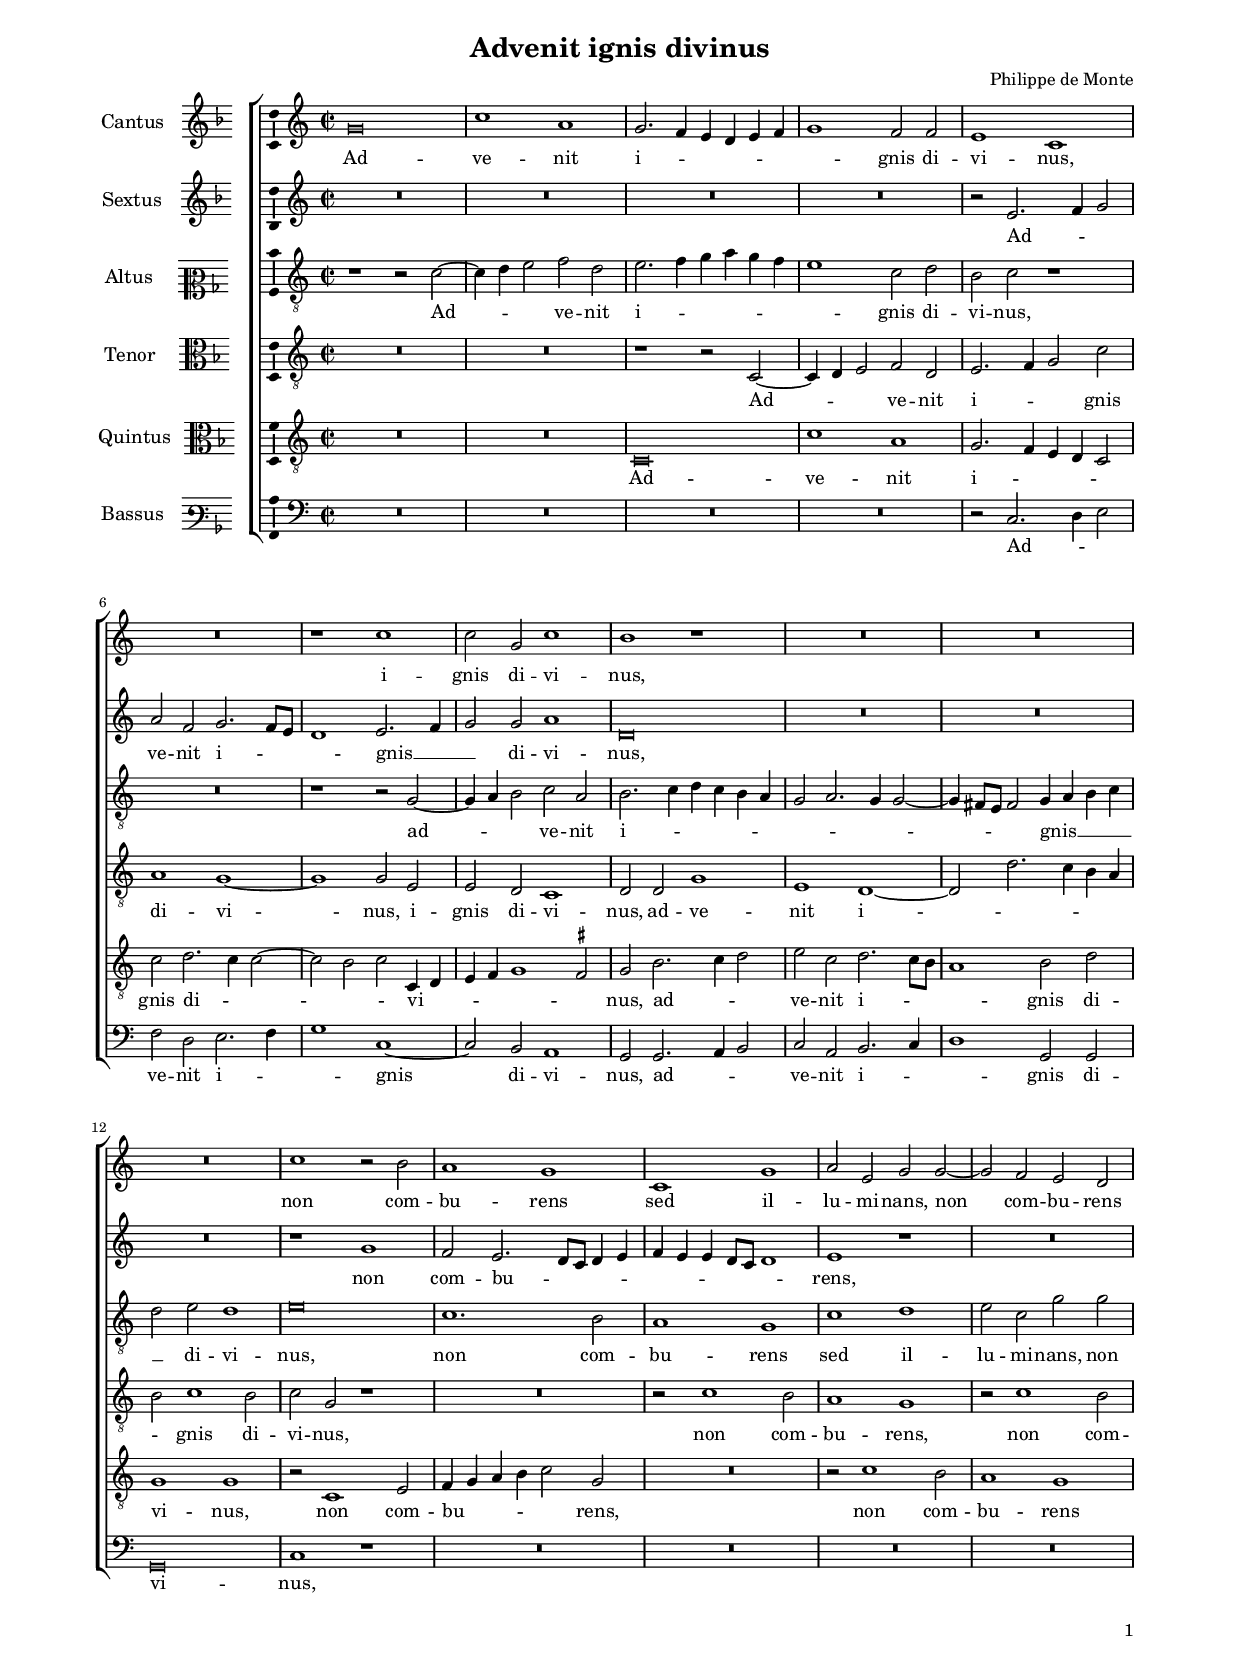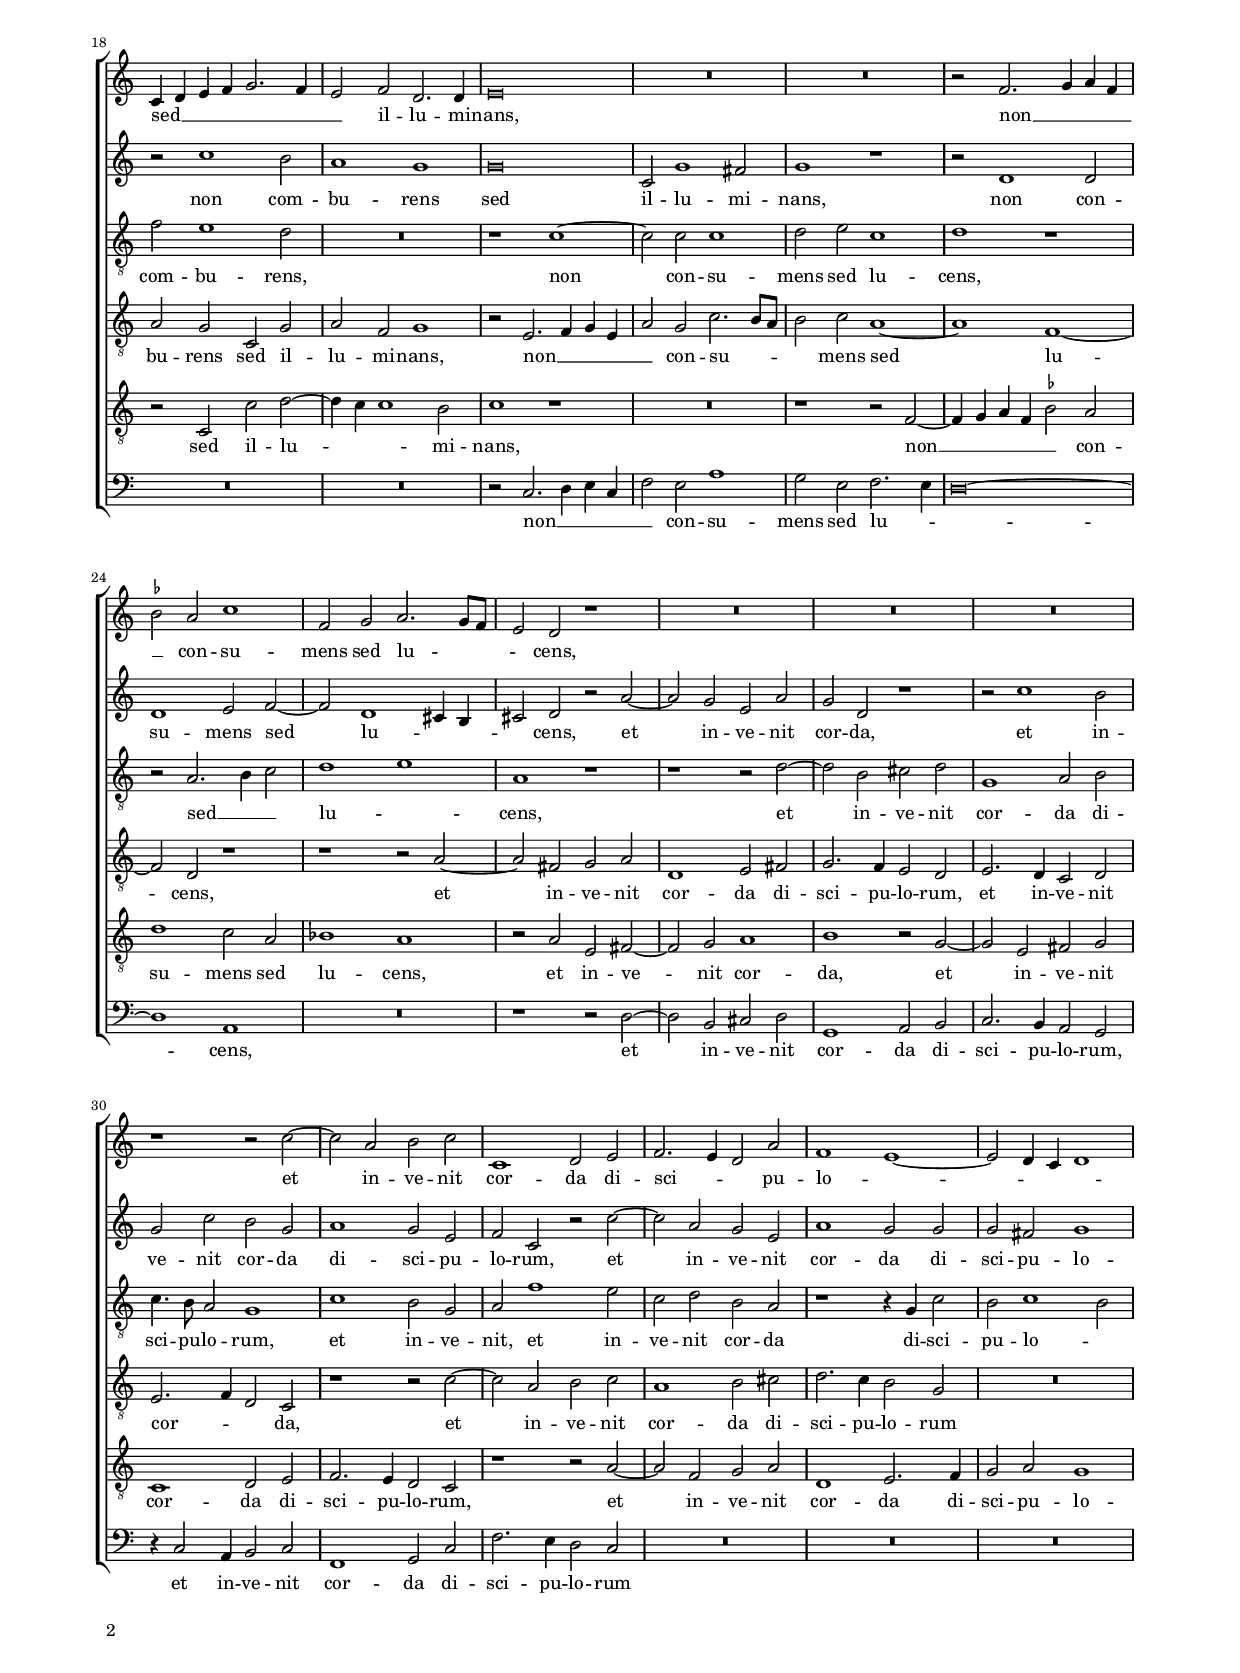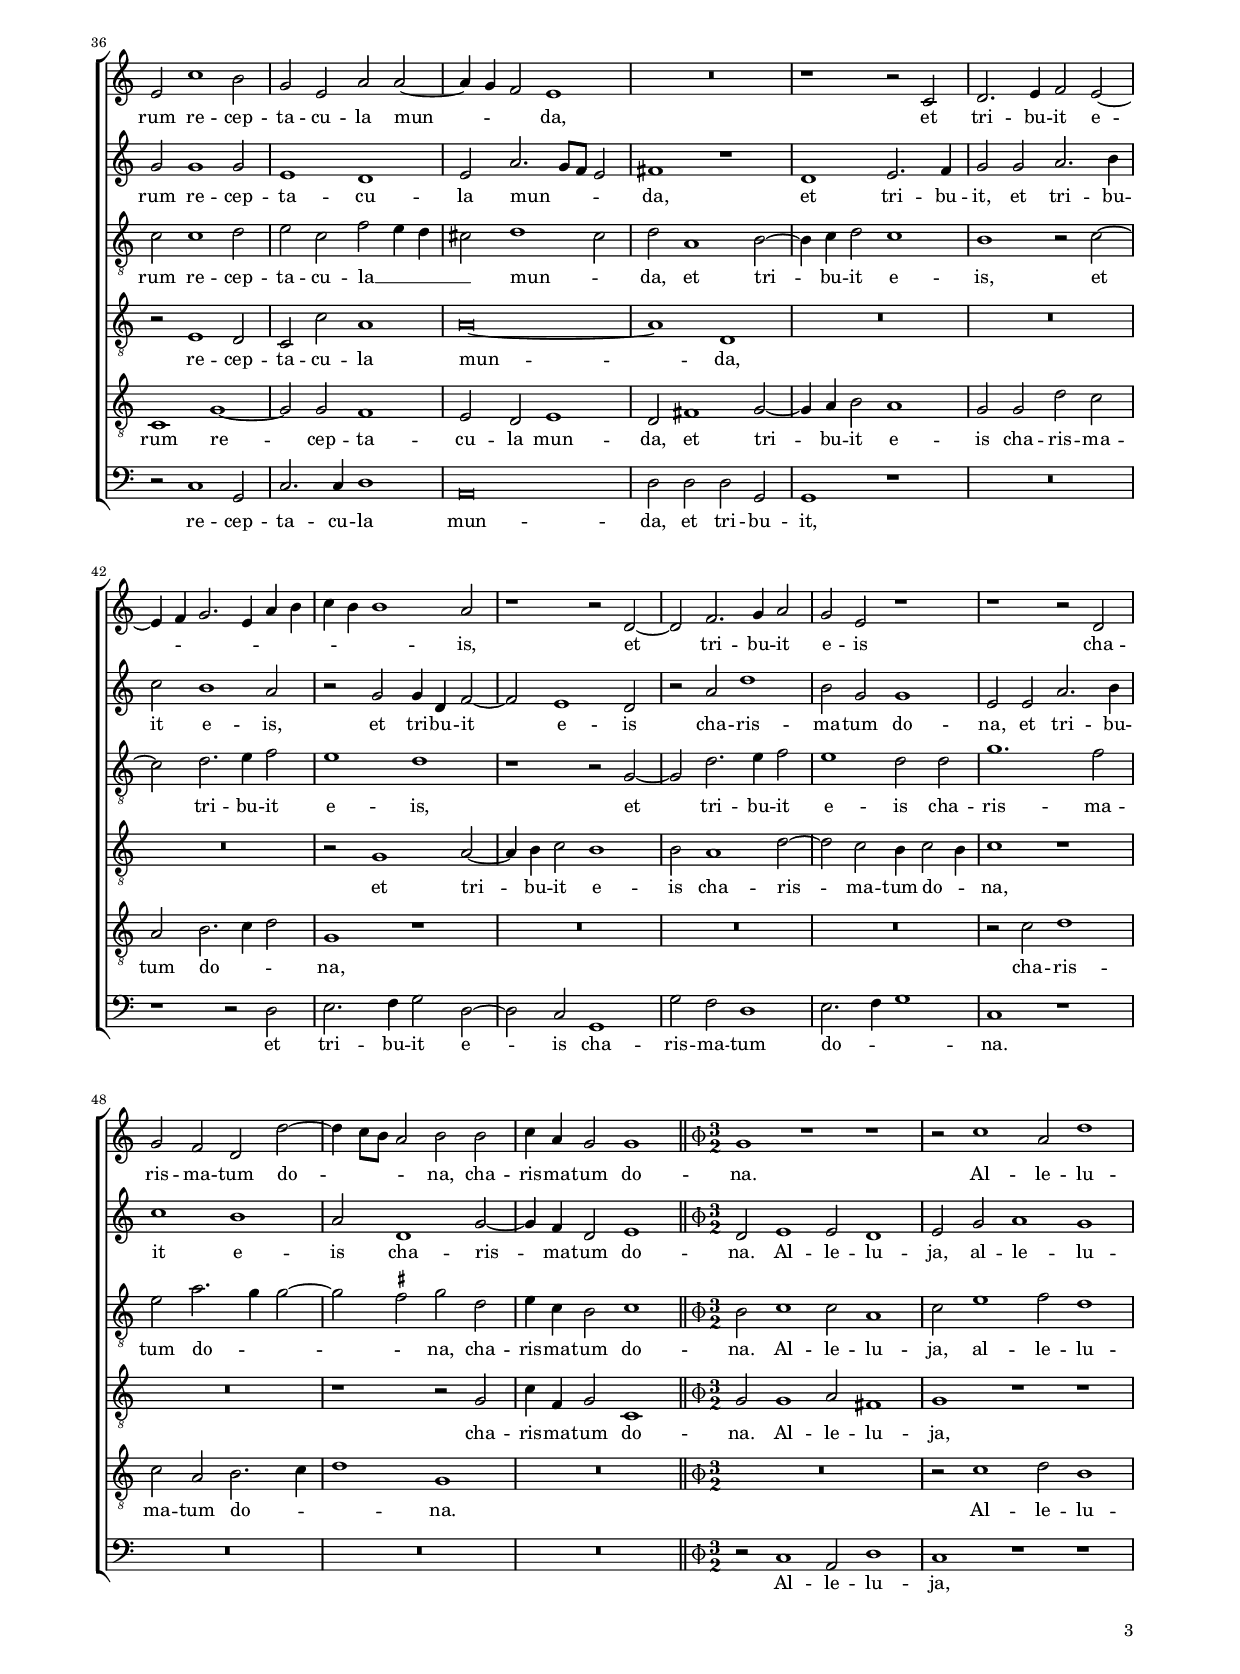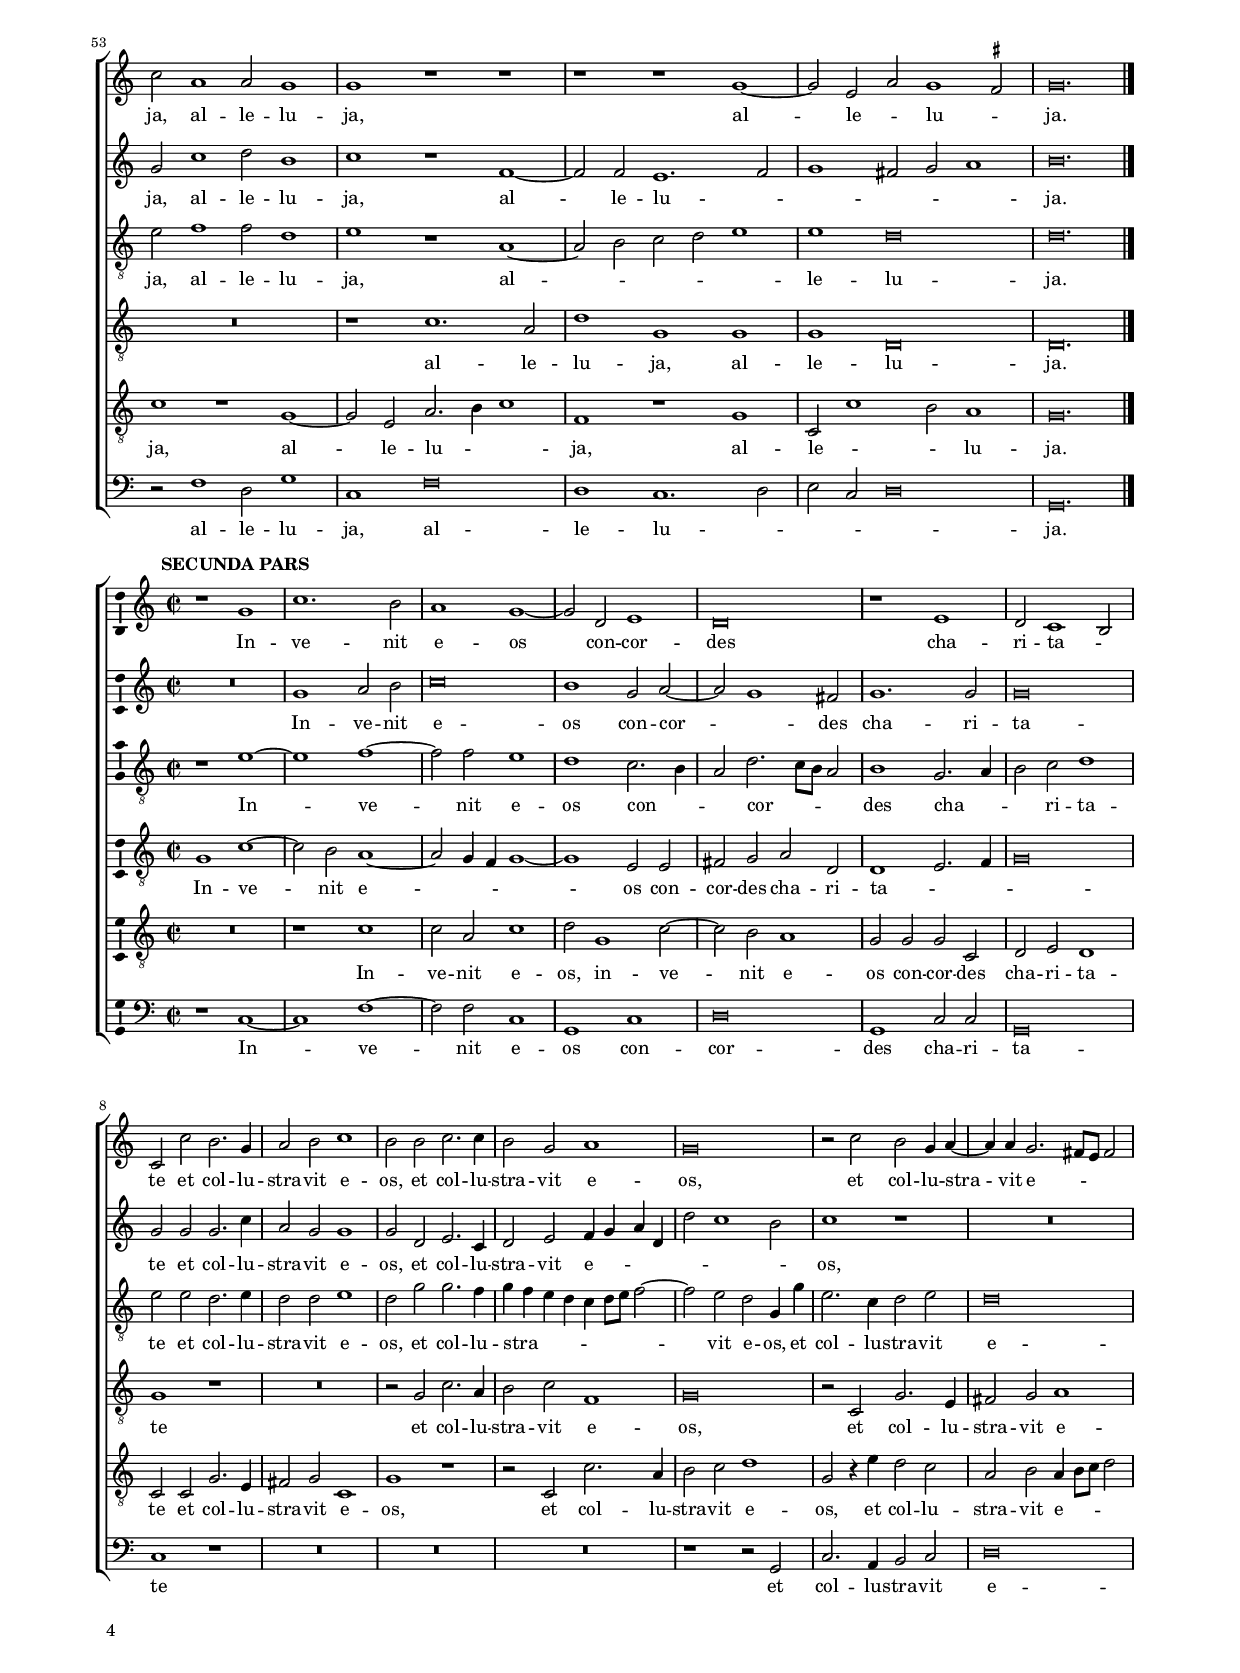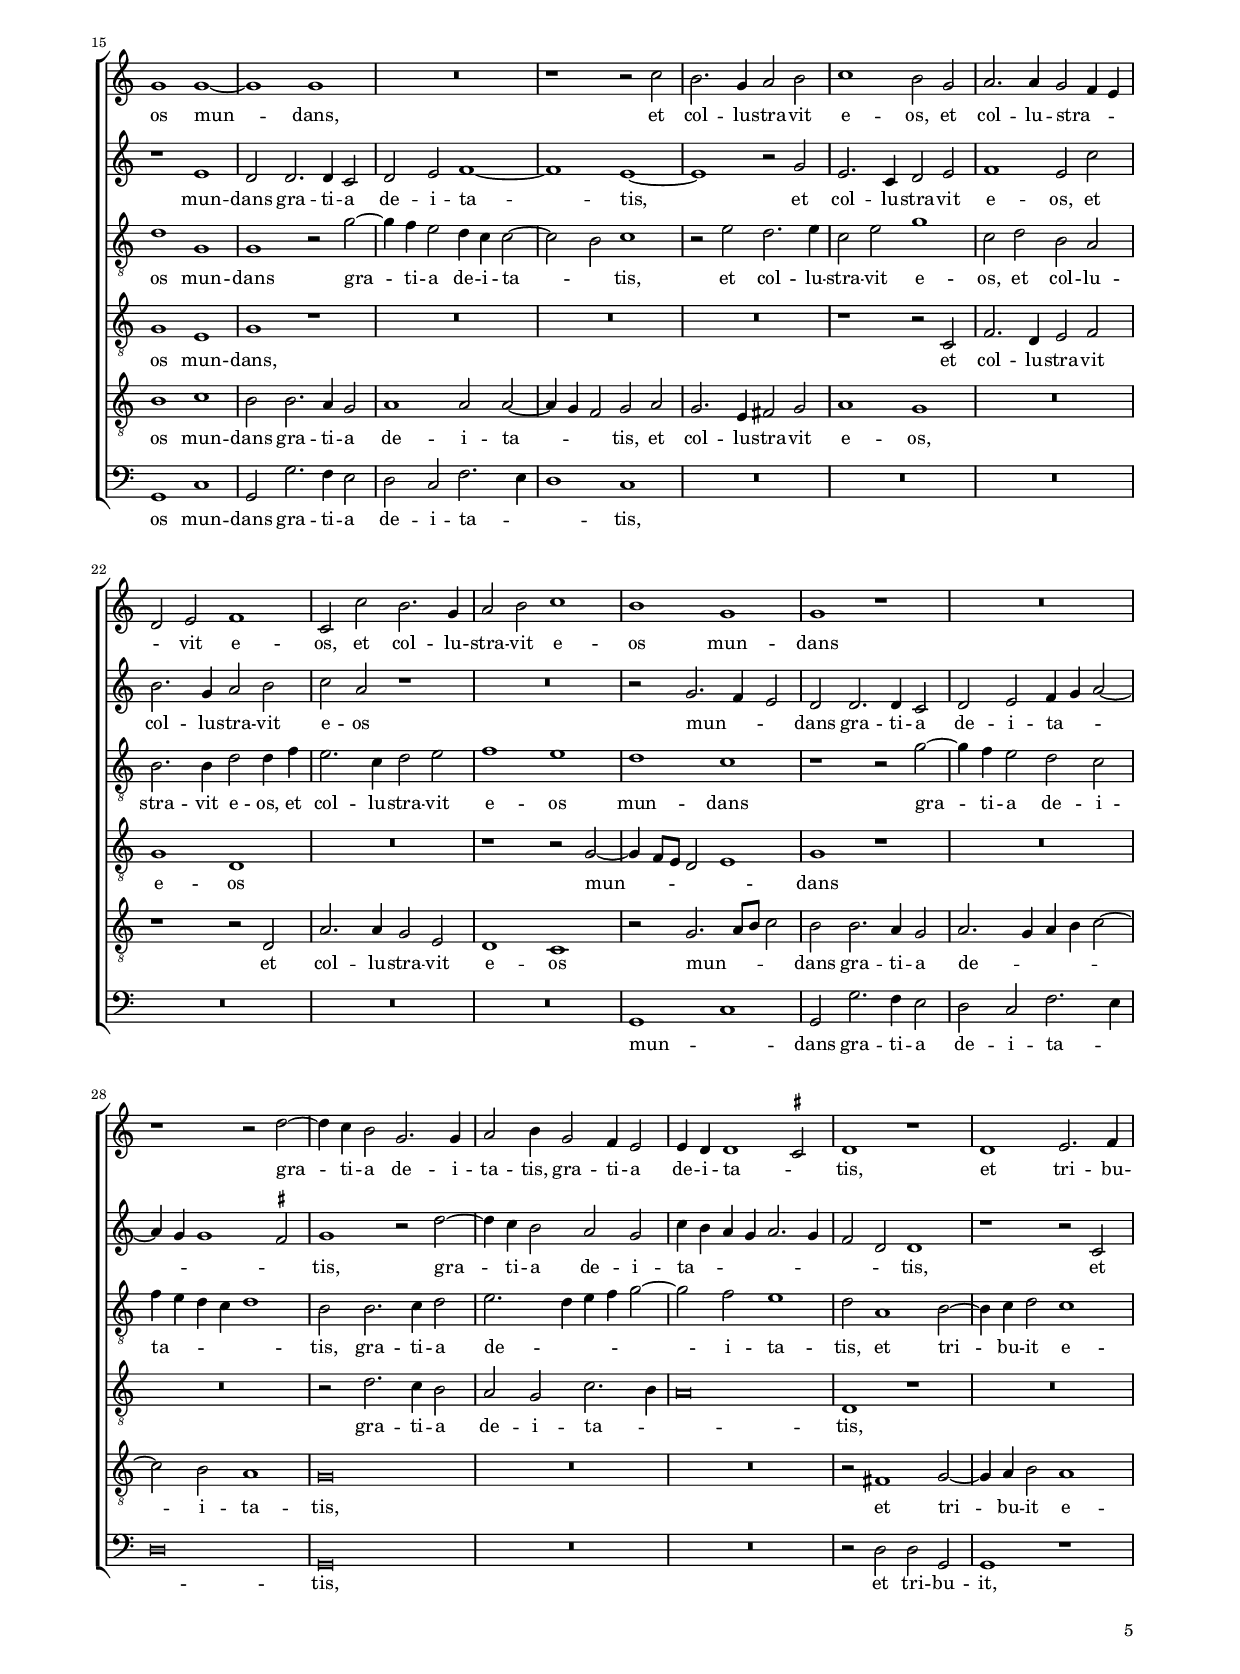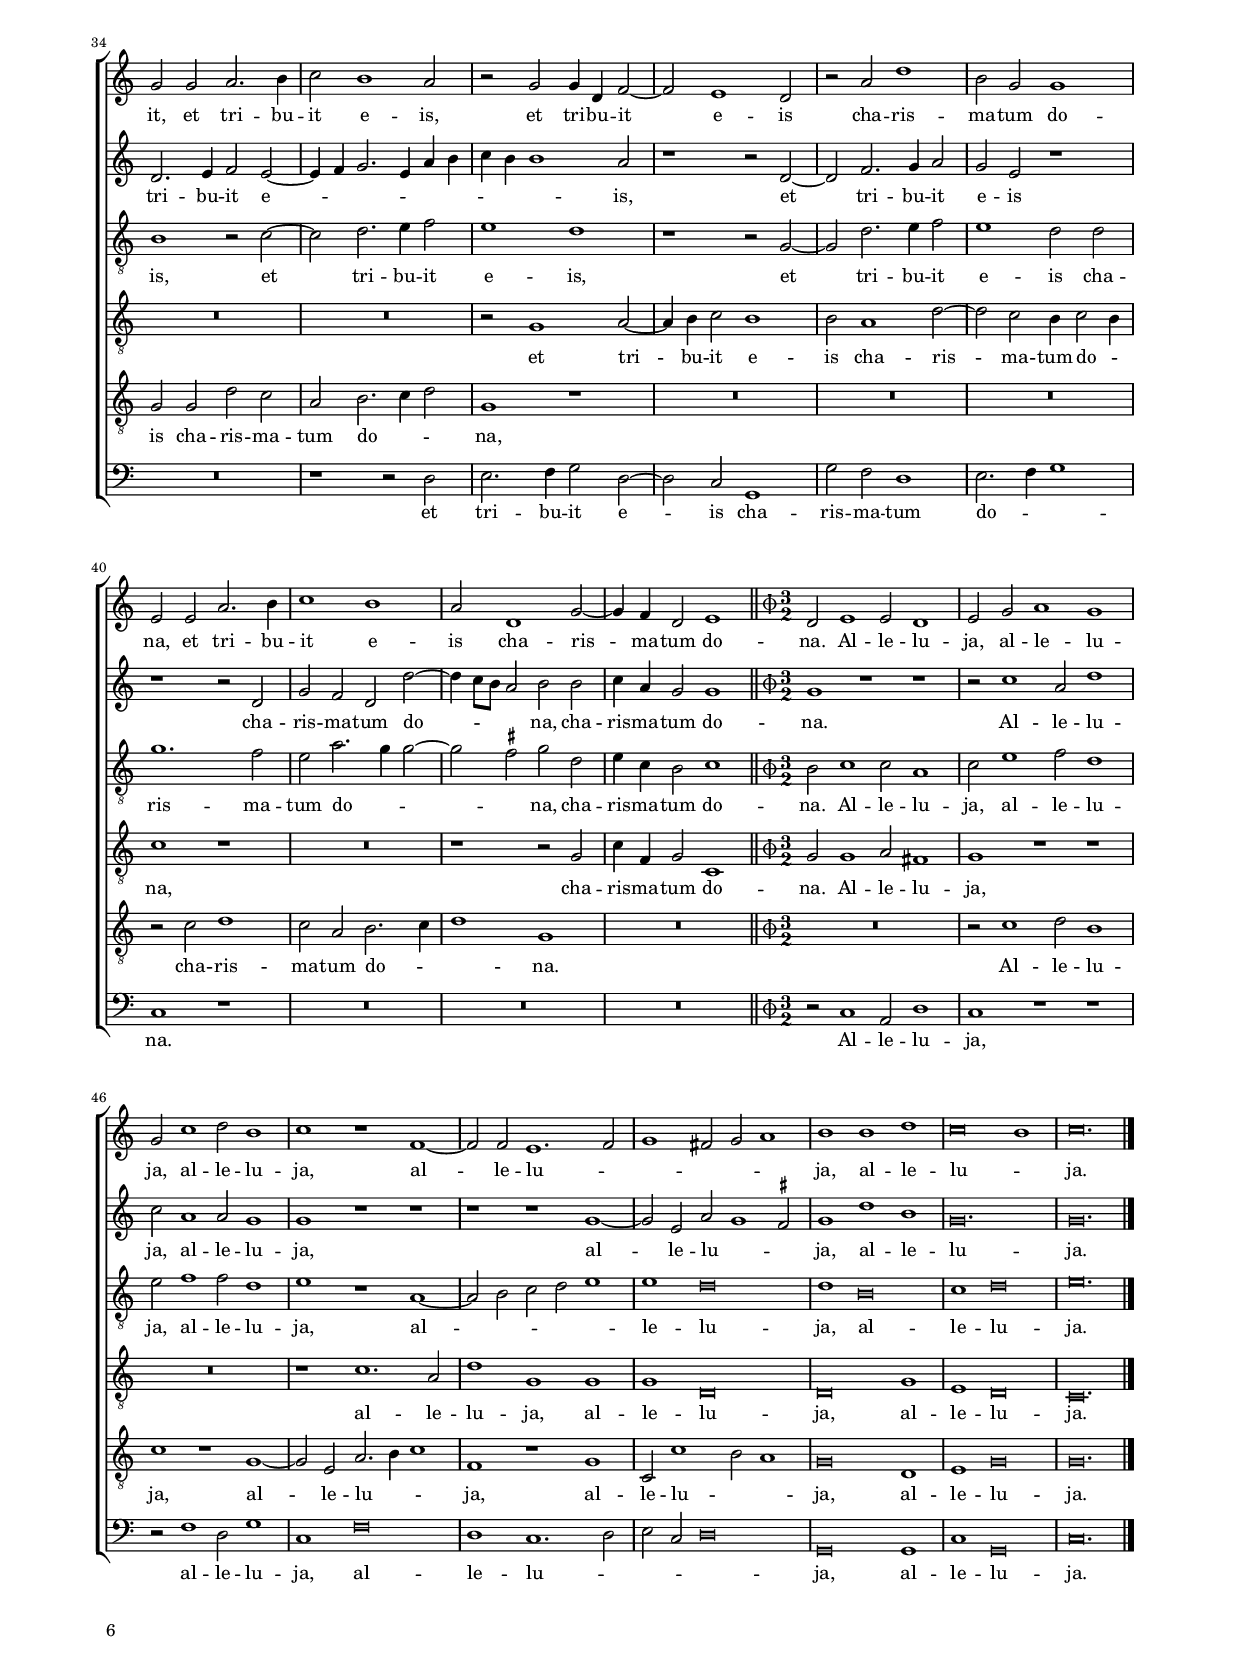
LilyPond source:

\header
{
  title="Advenit ignis divinus"
  composer="Philippe de Monte"
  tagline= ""
}

\version "2.22.0"
\language deutsch
#(set-global-staff-size 15)
% #(set-default-paper-size "letter")
#(ly:set-option 'point-and-click #f)


	ficta = { \once \set suggestAccidentals = ##t }
	
	forget = #(define-music-function (music) (ly:music?) #{
		\accidentalStyle forget
		$music
		\accidentalStyle default
		#})

 
    #(define ((double-time-signature glyph a b) grob)
    (grob-interpret-markup grob
          (markup #:override '(baseline-skip . 2.5) #:number
                  (#:line ((markup (#:musicglyph glyph))
                           (#:fontsize -1 #:column (a b)))))))


\paper
	{
	top-margin = 1.5 \cm
	bottom-margin = 1 \cm
	left-margin = 1.8 \cm
	right-margin = 1.8 \cm
	ragged-bottom = ##f
	ragged-last-bottom = ##t
	print-page-number = ##f
	score-system-spacing = #'((basic-distance . 17) (minimum-distance . 14) (padding . 5) (strechability . 250))
	system-system-spacing = #'((basic-distance . 17) (minimum-distance . 14) (padding . 5) (strechability . 250))
    oddFooterMarkup=\markup   \fill-line { "" \fromproperty #'page:page-number-string }
    evenFooterMarkup=\markup  \fill-line { \fromproperty #'page:page-number-string "" }
    last-bottom-spacing = #'((basic-distance . 12) (minimum-distance . 7) (padding . 4))
    systems-per-page = 3
    %page-count = 3
%	min-systems-per-page = 3
	}

global = {
    % \set Staff.autoBeaming = ##f
	\key f \major
	\time 2/2 \set Score.measureLength = #(ly:make-moment 2/1)
    \set Score.tempoHideNote = ##t
    \tempo 2 = 90
    \skip 1*2*50 \bar "||"
    \once \override Score.TimeSignature.stencil = #(double-time-signature "timesig.mensural34" "3" "2") \time 6/2
    \tempo 2 = 135
    \skip 1*3*7 \bar "|."
	}


incipitcantus = \markup { \score {
	{
	\set Staff.instrumentName = \markup { \fontsize #1 "Cantus" }
	\key f \major
	\clef violin
	s4 \bar ""
	}
	\layout  {
	raggedright = ##t
	indent = 1.6 \cm
	line-width = 2.2 \cm
	\context { \Staff \remove Time_signature_engraver }
	\override Staff.Clef.Y-extent = #'(0 . 0)
	}} \hspace #1 }


incipitsextus = \markup { \score {
	{
	\set Staff.instrumentName = \markup { \fontsize #1 "Sextus" }
	\key f \major
	\clef violin
	s4 \bar ""
	}
	\layout  {
	raggedright = ##t
	indent = 1.6 \cm
	line-width = 2.2 \cm
	\context { \Staff \remove Time_signature_engraver }
	\override Staff.Clef.Y-extent = #'(0 . 0)
	}} \hspace #1 }
      
      
incipitaltus = \markup { \score {
	{
	\set Staff.instrumentName = \markup { \fontsize #1 "Altus" }
	\key f \major
	\clef mezzosoprano
	s4 \bar ""
	}
	\layout  {
	raggedright = ##t
	indent = 1.6 \cm
	line-width = 2.2 \cm
	\context { \Staff \remove Time_signature_engraver }
	\override Staff.Clef.Y-extent = #'(0 . 0)
	}} \hspace #1 }


incipittenor = \markup { \score {
	{
	\set Staff.instrumentName = \markup { \fontsize #1 "Tenor" }
	\key f \major
	\clef alto
	s4 \bar ""
	}
	\layout  {
	raggedright = ##t
	indent = 1.6 \cm
	line-width = 2.2 \cm
	\context { \Staff \remove Time_signature_engraver }
	\override Staff.Clef.Y-extent = #'(0 . 0)
	}} \hspace #1 }
      
      
incipitquintus = \markup { \score {
	{
	\set Staff.instrumentName = \markup { \fontsize #1 "Quintus" }
	\key f \major
	\clef alto
	s4 \bar ""
	}
	\layout  {
	raggedright = ##t
	indent = 1.6 \cm
	line-width = 2.2 \cm
	\context { \Staff \remove Time_signature_engraver }
	\override Staff.Clef.Y-extent = #'(0 . 0)
	}} \hspace #1 }
      
      
incipitbassus = \markup { \score {
	{
	\set Staff.instrumentName = \markup { \fontsize #1 "Bassus" }
	\key f \major
	\clef varbaritone
	s4 \bar ""
	}
	\layout  {
	raggedright = ##t
	indent = 1.6 \cm
	line-width = 2.2 \cm
	\context { \Staff \remove Time_signature_engraver }
	\override Staff.Clef.Y-extent = #'(0 . 0)
	}} \hspace #1 }


cantus =  \relative c''
	{
	c\breve
	f1 d
	c2. b4 a4 g a b
	c1 b2 b
%5
	a1 f |
	R\breve
	r1 f'
	f2 c f1
	e1 r
%10
	R\breve |
	R\breve
	R\breve
	f1 r2 e
	d1 c
%15
	f,1 c' |
	d2 a c c~
	c2 b a g
	f4 g a b c2. b4
	a2 b g2. g4
%20
	a\breve |
	R\breve
	R\breve
	r2 b2. c4 d b
	\ficta es2 d f1
%25
	b,2 c d2. c8 b |
	a2 g r1
	R\breve
	R\breve
	R\breve
%30
	r1 r2 f'~ |
	f2 d e f
	f,1 g2 a
	b2. a4 g2 d'
	b1 a~
%35
	a2 g4 f g1 |
	a2 f'1 e2
	c2 a d d~
	d4 c b2 a1
	R\breve
%40
	r1 r2 f |
	g2. a4 b2 a~
	a4 b c2. a4 d e
	f4 e e1 d2
	r1 r2 g,~
%45
	g2 b2. c4 d2 |
	c2 a r1
	r1 r2 g
	c2 b g g'2~
	g4 f8 e d2 e e
%50
	f4 d c2 c1 |
% Triple time
	c1 r r
	r2 f1 d2 g1
	f2 d1 d2 c1
	c1 r r
%55
	r1 r c~ |
	c2 a d c1 \ficta h2
	c\breve. |
	}


sextus = \relative c''
	{
	R\breve
	R\breve
	R\breve
	R\breve
%5
	r2 a2. b4 c2 |
	d2 b c2. b8 a
	g1 a2. b4
	c2 c d1
	g,\breve
%10
	R\breve |
	R\breve
	R\breve
	r1 c
	b2 a2. g8 f g4 a
%15
	b4 a a g8 f g1 |
	a1 r
	R\breve
	r2 f'1 e2
	d1 c
%20
	c\breve |
	f,2 c'1 h2
	c1 r
	r2 g1 g2
	g1 a2 b~
%25
	b2 g1 fis4 e |
	fis2 g r d'~
	d2 c a d
	c2 g r1
	r2 f'1 e2
%30
	c2 f e c |
	d1 c2 a
	b2 f r f'~
	f2 d c a
	d1 c2 c
%35
	c2 h c1 |
	c2 c1 c2
	a1 g
	a2 d2. c8 b a2
	h1 r
%40
	g1 a2. b4 |
	c2 c d2. e4
	f2 e1 d2
	r2 c c4 g b2~
	b2 a1 g2
%45
	r2 d' g1 |
	e2 c c1
	a2 a d2. e4
	f1 e
	d2 g,1 c2~
%50
	c4 b g2 a1 |
% Triple time
	g2 a1 a2 g1
	a2 c d1 c
	c2 f1 g2 e1
	f1 r b,~
%55
	b2 b a1. b2 |
	c1 h2 c d1
	e\breve. |
	}


altus =  \relative c'
	{
	r1 r2 f~
	f4 g a2 b g
	a2. b4 c d c b
	a1 f2 g
%5
	e2 f r1 |
	R\breve
	r1 r2 c~
	c4 d e2 f d
	e2. f4 g f e d
%10
	c2 d2. c4 c2~ |
	c4 h8 a h2 c4 d e f
	g2 a g1
	a\breve
	f1. e2
%15
	d1 c |
	f1 g
	a2 f c' c
	b2 a1 g2
	R\breve
%20
	r1 f~ |
	f2 f f1
	g2 a f1
	g1 r
	r2 d2. e4 f2
%25
	g1 a |
	d,1 r
	r1 r2 g~
	g2 e fis g
	c,1 d2 e
%30
	f4. e8 d2 c1 |
	f1 e2 c
	d2 b'1 a2
	f2 g e d
	r1 r4 c f2
%35
	e2 f1 e2 |
	f2 f1 g2
	a2 f b a4 g
	fis2 g1 fis2
	g2 d1 e2~
%40
	e4 f g2 f1 |
	e1 r2 f~
	f2 g2. a4 b2
	a1 g
	r1 r2 c,~
%45
	c2 g'2. a4 b2 |
	a1 g2 g
	c1. b2
	a2 d2. c4 c2~
	c2 \ficta h c g
%50
	a4 f e2 f1 |
% Triple time
	e2 f1 f2 d1
	f2 a1 b2 g1
	a2 b1 b2 g1
	a1 r d,~
%55
	d2 e f g a1 |
	a1 g\breve
	g\breve. |
	}


tenor =  \relative c'
	{
	R\breve
	R\breve
	r1 r2 f,~
	f4 g a2 b g
%5
	a2. b4 c2 f |
	d1 c~
	c1 c2 a
	a2 g f1
	g2 g c1
%10
	a1 g~ |
	g2 g'2. f4 e d
	e2 f1 e2
	f2 c r1
	R\breve
%15
	r2 f1 e2 |
	d1 c
	r2 f1 e2
	d2 c f, c'
	d2 b c1
%20
	r2 a2. b4 c a |
	d2 c f2. e8 d
	e2 f d1~
	d1 b~
	b2 g r1
%25
	r1 r2 d'~ |
	d2 h c d
	g,1 a2 h
	c2. b4 a2 g
	a2. g4 f2 g
%30
	a2. b4 g2 f |
	r1 r2 f'~
	f2 d e f
	d1 e2 fis
	g2. f4 e2 c
%35
	R\breve |
	r2 a1 g2
	f2 f' d1
	d\breve~
	d1 g,
%40
	R\breve |
	R\breve
	R\breve
	r2 c1 d2~
	d4 e f2 e1
%45
	e2 d1 g2~ |
	g2 f e4 f2 e4
	f1 r
	R\breve
	r1 r2 c
%50
	f4 b, c2 f,1 |
% Triple time
	c'2 c1 d2 h1
	c1 r r
	R\breve.
	r1 f1. d2
%55
	g1 c, c |
	c1 g\breve
	g\breve. |
	}


quintus  =  \relative c'
	{
	R\breve
	R\breve
	f,\breve
	f'1 d
%5
	c2. b4 a g f2 |
	f'2 g2. f4 f2~
	f2 e f f,4 g
	a4 b c1 \ficta h2
	c2 e2. f4 g2
%10
	a2 f g2. f8 e | 
	d1 e2 g
	c,1 c
	r2 f,1 a2
	b4 c d e f2 c
%15
	R\breve |
	r2 f1 e2
	d1 c
	r2 f, f' g~
	g4 f f1 e2
%20
	f1 r |
	R\breve
	r1 r2 b,~
	b4 c d b \ficta es2 d
	g1 f2 d
%25
	es1 d |
	r2 d a h~
	h2 c d1
	e1 r2 c~
	c2 a h c
%30
	f,1 g2 a |
	b2. a4 g2 f
	r1 r2 d'~
	d2 b c d
	g,1 a2. b4
%35
	c2 d c1 |
	f,1 c'~
	c2 c b1
	a2 g a1
	g2 h1 c2~
%40
	c4 d e2 d1 |
	c2 c g' f
	d2 e2. f4 g2
	c,1 r
	R\breve
%45
	R\breve |
	R\breve
	r2 f g1
	f2 d e2. f4
	g1 c,
%50
	R\breve |
% Triple time
	R\breve.
	r2 f1 g2 e1
	f1 r c~
	c2 a d2. e4 f1
%55
	b,1 r c |
	f,2 f'1 e2 d1
	c\breve. |
	}


bassus  =  \relative c
	{
	R\breve
	R\breve
	R\breve
	R\breve
%5
	r2 f2. g4 a2 |
	b2 g a2. b4
	c1 f,~
	f2 e d1
	c2 c2. d4 e2
%10
	f2 d e2. f4 |
	g1 c,2 c
	c\breve
	f1 r
	R\breve
%15
	R\breve |
	R\breve
	R\breve
	R\breve
	R\breve
%20
	r2 f2. g4 a f |
	b2 a d1
	c2 a b2. a4
	g\breve~
	g1 d
%25
	R\breve |
	r1 r2 g~
	g2 e fis g
	c,1 d2 e
	f2. e4 d2 c
%30
	r4 f2 d4 e2 f |
	b,1 c2 f
	b2. a4 g2 f
	R\breve
	R\breve
%35
	R\breve |
	r2 f1 c2
	f2. f4 g1
	d\breve
	g2 g g c,
%40
	c1 r |
	R\breve
	r1 r2 g'
	a2. b4 c2 g~
	g2 f c1
%45
	c'2 b g1 |
	a2. b4 c1
	f,1 r
	R\breve
	R\breve
%50
	R\breve |
% Triple time
	r2 f1 d2 g1
	f1 r r
	r2 b1 g2 c1
	f,1 b\breve
%55
	g1 f1. g2 |
	a2 f g\breve
	c,\breve. |
	}


lyricscantus = \lyricmode {
	Ad -- ve -- nit i -- _ _ _ _ _ _ gnis di -- vi -- nus,
    i -- gnis di -- vi -- nus,
    non com -- bu -- rens sed il -- lu -- mi -- nans,
    non com -- bu -- rens sed __ _ _ _ _ _ _ il -- lu -- mi -- nans,
    non __ _ _ _ _ con -- su -- mens sed lu -- _ _ _ cens,
    et in -- ve -- nit cor -- da di -- sci -- _ _ pu -- lo -- _ _ _ _ rum
    re -- cep -- ta -- cu -- la mun -- _ _ da,
    et tri -- bu -- it e -- _ _ _ _ _ _ _ _ is,
    et tri -- bu -- it e -- is
    cha -- ris -- ma -- tum do -- _ _ _ na,
    cha -- ris -- ma -- tum do -- na.
    Al -- le -- lu -- ja,
    al -- le -- lu -- ja,
    al -- le -- _ lu -- _ ja.
	}


lyricssextus = \lyricmode {
	Ad -- _ _ ve -- nit i -- _ _ _ gnis __ _ _ di -- vi -- nus,
    non com -- bu -- _ _ _ _ _ _ _ _ _ _ rens,
    non com -- bu -- rens sed il -- lu -- mi -- nans,
    non con -- su -- mens sed lu -- _ _ _ cens,
    et in -- ve -- nit cor -- da,
    et in -- ve -- nit cor -- da di -- sci -- pu -- lo -- rum,
    et in -- ve -- nit cor -- da di -- sci -- pu -- lo -- rum
    re -- cep -- ta -- cu -- la mun -- _ _ _ da,
    et tri -- bu -- it,
    et tri -- bu -- it e -- is,
    et tri -- bu -- it e -- is
    cha -- ris -- ma -- tum do -- na,
    et tri -- bu -- it e -- is
    cha -- ris -- ma -- tum do -- na.
    Al -- le -- lu -- ja,
    al -- le -- lu -- ja,
    al -- le -- lu -- ja,
    al -- le -- lu -- _ _ _ _ _ ja.
	}
	
	
lyricsaltus = \lyricmode {
	Ad -- _ _ ve -- nit i -- _ _ _ _ _ _ gnis di -- vi -- nus,
    ad -- _ _ ve -- nit i -- _ _ _ _ _ _ _ _ _ _ _ _ gnis __ _ _ _ _ di -- vi -- nus,
    non com -- bu -- rens sed il -- lu -- mi -- nans,
    non com -- bu -- rens,
    non con -- su -- mens sed lu -- cens,
    sed __ _ _ lu -- _ cens,
    et in -- ve -- nit cor -- da di -- sci -- pu -- lo -- rum,
    et in -- ve -- nit,
    et in -- ve -- nit cor -- da di -- sci -- pu -- lo -- _ rum
    re -- cep -- ta -- cu -- la __ _ _ _ mun -- _ da,
    et tri -- bu -- it e -- is,
    et tri -- bu -- it e -- is,
    et tri -- bu -- it e -- is
    cha -- ris -- ma -- tum do -- _ _ _ na,
    cha -- ris -- ma -- tum do -- na.
    Al -- le -- lu -- ja,
    al -- le -- lu -- ja,
    al -- le -- lu -- ja,
    al -- _ _ _ _ le -- lu -- ja.
	}


lyricstenor = \lyricmode {
	Ad -- _ _ ve -- nit i -- _ _ gnis di -- vi -- nus,
    i -- gnis di -- vi -- nus,
    ad -- ve -- nit i -- _ _ _ _ _ gnis di -- vi -- nus,
    non com -- bu -- rens,
    non com -- bu -- rens sed il -- lu -- mi -- nans,
    non __ _ _ _ _ con -- su -- _ _ _ mens sed lu -- cens,
    et in -- ve -- nit cor -- da di -- sci -- pu -- lo -- rum,
    et in -- ve -- nit cor -- _ _ da,
    et in -- ve -- nit cor -- da di -- sci -- pu -- lo -- rum
    re -- cep -- ta -- cu -- la mun -- da,
    et tri -- bu -- it e -- is
    cha -- ris -- ma -- tum do -- _ na,
    cha -- ris -- ma -- tum do -- na.
    Al -- le -- lu -- ja,
    al -- le -- lu -- ja,
    al -- le -- lu -- ja.
	}


lyricsquintus = \lyricmode {
	Ad -- ve -- nit i -- _ _ _ _ gnis di -- _ _ _ _ vi -- _ _ _ _ _ nus,
    ad -- _ _ ve -- nit i -- _ _ _ gnis di -- vi -- nus,
    non com -- bu -- _ _ _ _ rens,
    non com -- bu -- rens sed il -- lu -- _ _ mi -- nans,
    non __ _ _ _ _ con -- su -- mens sed lu -- cens,
    et in -- ve -- nit cor -- da,
    et in -- ve -- nit cor -- da di -- sci -- pu -- lo -- rum,
    et in -- ve -- nit cor -- da di -- sci -- pu -- lo -- rum
    re -- cep -- ta -- cu -- la mun -- da,
    et tri -- bu -- it e -- is
    cha -- ris -- ma -- tum do -- _ _ na,
    cha -- ris -- ma -- tum do -- _ _ na.
    Al -- le -- lu -- ja,
    al -- le -- lu -- _ _ ja,
    al -- le -- _ _ lu -- ja.
	}


lyricsbassus = \lyricmode {
	Ad -- _ _ ve -- nit i -- _ _ gnis di -- vi -- nus,
    ad -- _ _ ve -- nit i -- _ _ gnis di -- vi -- nus,
    non __ _ _ _ _ con -- su -- mens sed lu -- _ _ cens,
    et in -- ve -- nit cor -- da di -- sci -- pu -- lo -- rum,
    et in -- ve -- nit cor -- da di -- sci -- pu -- lo -- rum
    re -- cep -- ta -- cu -- la mun -- da,
    et tri -- bu -- it,
    et tri -- bu -- it e -- is
    cha -- ris -- ma -- tum do -- _ _ na.
    Al -- le -- lu -- ja,
    al -- le -- lu -- ja,
    al -- le -- lu -- _ _ _ _ ja.
	}


\score
{  
    \transpose f c {
	\new ChoirStaff \with { \override StaffGrouper.staff-staff-spacing.basic-distance = #12 }
	<<

	\new Staff << \global
	\new Voice="v1" {
		\set Staff.instrumentName=\incipitcantus
		\set Staff.midiInstrument = "reed organ"
		\clef "treble"
		\cantus }
	\new Lyrics \lyricsto "v1" {\lyricscantus }
	>>


	\new Staff << \global
	\new Voice="v6" {
		\set Staff.instrumentName=\incipitsextus
		\set Staff.midiInstrument = "reed organ"
		\clef "treble" 
		\sextus}
	\new Lyrics \lyricsto "v6" {\lyricssextus }
	>>


	\new Staff << \global
	\new Voice="v2" {
		\set Staff.instrumentName=\incipitaltus
		\set Staff.midiInstrument = "reed organ"
		\clef "G_8" 
		\altus}
	\new Lyrics \lyricsto "v2" {\lyricsaltus }
	>>


	\new Staff << \global
	\new Voice="v3" {
		\set Staff.instrumentName=\incipittenor
		\set Staff.midiInstrument = "reed organ"
		\clef "G_8"
		\tenor }
	\new Lyrics \lyricsto "v3" {\lyricstenor }
	>>


	\new Staff << \global
	\new Voice="v5" {
		\set Staff.instrumentName=\incipitquintus
		\set Staff.midiInstrument = "reed organ"
		\clef "G_8"
		\quintus}
	\new Lyrics \lyricsto "v5" {\lyricsquintus }
	>>


	\new Staff << \global
	\new Voice="v4" {
		\set Staff.instrumentName=\incipitbassus
		\set Staff.midiInstrument = "reed organ"
		\clef "bass" 
		\bassus }
	\new Lyrics \lyricsto "v4" {\lyricsbassus}
	>>

	>>
	} % transpose

	\layout
	{
	indent = 2.6 \cm
%	\context { \Lyrics \override VerticalAxisGroup.nonstaff-relatedstaff-spacing.padding = #2 }
%	\context { \Lyrics \override LyricText.font-size = #1 }
  	\context { \Staff \consists "Ambitus_engraver" }
	\context { \Staff \override TimeSignature.break-visibility = #end-of-line-invisible }
%	\context { \Staff \override InstrumentName.X-offset = #'-25 }
%	\context { \Voice \override Slur.transparent = ##t }
	\context { \Score \override BarNumber.padding = #2 }
	\context { \Voice \override NoteHead.style = #'baroque }
	}

\midi
	{
	}

}

%%%%%%%%%%%%%%%%%%%%  SECUNDA PARS   %%%%%%%%%%%%%%%%%%%%

 %	\mark \markup { \fontsize #-3 \note  {1} #1 = \fontsize #-3 \note {1.} #1 }

global = {
	\key f \major
	\time 2/2 \set Score.measureLength = #(ly:make-moment 2/1)
    \set Score.tempoHideNote = ##t
    \tempo 2 = 90
    \skip 1*2*43 \bar "||"
    \once \override Score.TimeSignature.stencil = #(double-time-signature "timesig.mensural34" "3" "2") \time 6/2
    \tempo 2 = 135
    \skip 1*3*9 \bar "|."
	}


cantus =  \relative c''
	{
	r1 c
	f1. e2
	d1 c~
	c2 g a1
%5
	g\breve |
	r1 a
	g2 f1 e2
	f2 f' e2. c4
	d2 e f1
%10
	e2 e f2. f4 |
	e2 c d1
	c\breve
	r2 f e c4 d~
	d4 d c2. h8 a h2
%15
	c1 c~ |
	c1 c
	R\breve
	r1 r2 f
	e2. c4 d2 e
%20
	f1 e2 c |
	d2. d4 c2 b4 a
	g2 a b1
	f2 f' e2. c4
	d2 e f1
%25
	e1 c |
	c1 r |
	R\breve
	r1 r2 g'~
	g4 f e2 c2. c4
%30
	d2 e4 c2 b4 a2 |
	a4 g g1 \ficta fis2
	g1 r
	g1 a2. b4
	c2 c d2. e4
%35
	f2 e1 d2 |
	r2 c c4 g b2~
	b2 a1 g2
	r2 d' g1
	e2 c c1
%40
	a2 a d2. e4 |
	f1 e
	d2 g,1 c2~
	c4 b g2 a1
% Triple time
	g2 a1 a2 g1
%45
	a2 c d1 c |
	c2 f1 g2 e1
	f1 r b,~
	b2 b a1. b2
	c1 h2 c d1
%50
	e1 e g |
	f\breve e1
	f\breve. |
	}


sextus = \relative c''
	{
	R\breve
	c1 d2 e
	f\breve
	e1 c2 d~
%5
	d2 c1 h2 |
	c1. c2
	c\breve
	c2 c c2. f4
	d2 c c1
%10
	c2 g a2. f4 |
	g2 a b4 c d g,
	g'2 f1 e2
	f1 r
	R\breve
%15
	r1 a, |
	g2 g2. g4 f2
	g2 a b1~
	b1 a~
	a1 r2 c
%20
	a2. f4 g2 a |
	b1 a2 f'
	e2. c4 d2 e
	f2 d r1
	R\breve
%25
	r2 c2. b4 a2 |
	g2 g2. g4 f2
	g2 a b4 c d2~
	d4 c c1 \ficta h2
	c1 r2 g'~
%30
	g4 f e2 d c |
	f4 e d c d2. c4
	b2 g g1
	r1 r2 f
	g2. a4 b2 a~
%35
	a4 b c2. a4 d e |
	f4 e e1 d2
	r1 r2 g,~
	g2 b2. c4 d2
	c2 a r1
%40
	r1 r2 g |
	c2 b g g'~
	g4 f8 e d2 e e
	f4 d c2 c1
% Triple time
	c1 r r
%45
	r2 f1 d2 g1 |
	f2 d1 d2 c1
	c1 r r
	r1 r c~
	c2 a d c1 \ficta h2
%50
	c1 g' e |
	c\breve.
	c\breve. |
	}


altus =  \relative c'
    {
	r1 a'~
	a1 b~
	b2 b a1
	g1 f2. e4
%5
	d2 g2. f8 e d2 |
	e1 c2. d4
	e2 f g1
	a2 a g2. a4
	g2 g a1
%10
	g2 c c2. b4 |
	c4 b a g f4 g8 a b2~
	b2 a g c,4 c'
	a2. f4 g2 a
	g\breve
%15
	g1 c, |
	c1 r2 c'~
	c4 b a2 g4 f f2~
	f2 e f1
	r2 a g2. a4
%20
	f2 a c1 |
	f,2 g e d
	e2. e4 g2 g4 b
	a2. f4 g2 a
	b1 a 
%25
	g1 f |
	r1 r2 c'~
	c4 b a2 g f
	b4 a g f g1
	e2 e2. f4 g2
%30
	a2. g4 a4 b c2~ |
	c2 b a1
	g2 d1 e2~
	e4 f g2 f1
	e1 r2 f~
%35
	f2 g2. a4 b2 |
	a1 g
	r1 r2 c,~
	c2 g'2. a4 b2
	a1 g2 g
%40
	c1. b2 |
	a2 d2. c4 c2~
	c2 \ficta h c g
	a4 f e2 f1
% Triple time
	e2 f1 f2 d1
%45
	f2 a1 b2 g1 |
	a2 b1 b2 g1
	a1 r d,~
	d2 e f g a1
	a1 g\breve
%50
	g1 e\breve |
	f1 g\breve
	a\breve. |
	}


tenor =  \relative c'
	{
	c1 f~
	f2 e d1~
	d2 c4 b c1~
	c1 a2 a
%5
	h2 c d g, |
	g1 a2. b4
	c\breve
	c1 r
	R\breve
%10
	r2 c f2. d4 |
	e2 f b,1
	c\breve
	r2 f, c'2. a4
	h2 c d1
%15
	c1 a |
	c1 r
	R\breve
	R\breve
	R\breve
%20
	r1 r2 f, |
	b2. g4 a2 b
	c1 g
	R\breve
	r1 r2 c~
%25
	c4 b8 a g2 a1 |
	c1 r
	R\breve
	R\breve
	r2 g'2. f4 e2
%30
	d2 c f2. e4 |
	d\breve
	g,1 r
	R\breve
	R\breve
%35
	R\breve |
	r2 c1 d2~
	d4 e f2 e1
	e2 d1 g2~
	g2 f e4 f2 e4
%40
	f1 r |
	R\breve
	r1 r2 c
	f4 b, c2 f,1
% Triple time
	c'2 c1 d2 h1
%45
	c1 r r |
	R\breve.
	r1 f1. d2
	g1 c, c
	c1 g\breve
%50
	g\breve c1  |
	a1 g\breve
	f\breve. |
	}


quintus  =  \relative c'
	{
	R\breve
	r1 f
	f2 d f1
	g2 c,1 f2~
%5
	f2 e d1 |
	c2 c c f,
	g2 a g1
	f2 f c'2. a4
	h2 c f,1
%10
	c'1 r |
	r2 f, f'2. d4
	e2 f g1
	c,2 r4 a' g2 f
	d2 e d4 e8 f g2
%15
	e1 f |
	e2 e2. d4 c2
	d1 d2 d~
	d4 c b2 c d
	c2. a4 h2 c
%20
	d1 c |
	R\breve
	r1 r2 g
	d'2. d4 c2 a
	g1 f
%25
	r2 c'2. d8 e f2 |
	e2 e2. d4 c2
	d2. c4 d e f2~
	f2 e d1
	c\breve
%30
	R\breve |
	R\breve
	r2 h1 c2~
	c4 d e2 d1
	c2 c g' f
%35
	d2 e2. f4 g2 |
	c,1 r
	R\breve
	R\breve
	R\breve
%40
	r2 f g1 |
	f2 d e2. f4
	g1 c,
	R\breve
% Triple time
	R\breve.
%45
	r2 f1 g2 e1 |
	f1 r c~
	c2 a d2. e4 f1
	b,1 r c
	f,2 f'1 e2 d1
%50
	c\breve g1 |
	a1 c\breve
	c\breve. |
	}


bassus  =  \relative c
	{
	r1 f~
	f1 b~
	b2 b f1
	c1 f
%5
	g\breve |
	c,1 f2 f
	c\breve
	f1 r
	R\breve
%10
	R\breve |
	R\breve
	r1 r2 c
	f2. d4 e2 f
	g\breve
%15
	c,1 f |
	c2 c'2. b4 a2
	g2 f b2. a4
	g1 f
	R\breve
%20
	R\breve |
	R\breve
	R\breve
	R\breve
	R\breve
%25
	c1 f |
	c2 c'2. b4 a2
	g2 f b2. a4
	g\breve
	c,\breve
%30
	R\breve |
	R\breve
	r2 g' g c,
	c1 r
	R\breve
%35
	r1 r2 g' |
	a2. b4 c2 g~
	g2 f c1
	c'2 b g1
	a2. b4 c1
%40
	f,1 r |
	R\breve
	R\breve
	R\breve
% Triple time
	r2 f1 d2 g1
%45
	f1 r r |
	r2 b1 g2 c1
	f,1 b\breve
	g1 f1. g2
	a2 f g\breve
%50
	c,\breve c1 |
	f1 c\breve
	f\breve. |
	}


lyricscantus = \lyricmode {
	In -- ve -- nit e -- os con -- cor -- des cha -- ri -- ta -- _ te
    et col -- lu -- stra -- vit e -- os,
    et col -- lu -- stra -- vit e -- os,
    et col -- lu -- stra -- vit e -- _ _ _ os mun -- dans,
    et col -- lu -- stra -- vit e -- os,
    et col -- lu -- stra -- _ _ _ vit e -- os,
    et col -- lu -- stra -- vit e -- os mun -- dans
    gra -- ti -- a de -- i -- ta -- tis,
    gra -- ti -- a de -- i -- ta -- _ tis,
    et tri -- bu -- it,
    et tri -- bu -- it e -- is,
    et tri -- bu -- it e -- is
    cha -- ris -- ma -- tum do -- na,
    et tri -- bu -- it e -- is
    cha -- ris -- ma -- tum do -- na.
    Al -- le -- lu -- ja,
    al -- le -- lu -- ja,
    al -- le -- lu -- ja,
    al -- le -- lu -- _ _ _ _ _ ja,
    al -- le -- lu -- _ ja.
	}


lyricssextus = \lyricmode {
	In -- ve -- nit e -- os con -- cor -- _ des cha -- ri -- ta -- te
    et col -- lu -- stra -- vit e -- os,
    et col -- lu -- stra -- vit e -- _ _ _ _ _ _ os,
    mun -- dans
    gra -- ti -- a de -- i -- ta -- tis,
    et col -- lu -- stra -- vit e -- os,
    et col -- lu -- stra -- vit e -- os mun -- _ _ dans
    gra -- ti -- a de -- i -- ta -- _ _ _ _ _ tis,
    gra -- ti -- a de -- i -- ta -- _ _ _ _ _ _ _ tis,
    et tri -- bu -- it e -- _ _ _ _ _ _ _ _ is,
    et tri -- bu -- it e -- is
    cha -- ris -- ma -- tum do -- _ _ _ na,
    cha -- ris -- ma -- tum do -- na.
    Al -- le -- lu -- ja,
    al -- le -- lu -- ja,
    al -- le -- lu -- _ _ ja,
    al -- le -- lu -- ja.
	}


lyricsaltus = \lyricmode {
	In -- ve -- nit e -- os con -- _ _ cor -- _ _ _ des cha -- _ _ ri -- ta -- te
    et col -- lu -- stra -- vit e -- os,
    et col -- lu -- stra -- _ _ _ _ _ _ _ vit e -- os,
    et col -- lu -- stra -- vit e -- os mun -- dans
    gra -- ti -- a de -- i -- ta -- _ tis,
    et col -- lu -- stra -- vit e -- os,
    et col -- lu -- stra -- vit e -- os,
    et col -- lu -- stra -- vit e -- os mun -- dans
    gra -- ti -- a de -- i -- ta -- _ _ _ _ tis,
    gra -- ti -- a de -- _ _ _ _ i -- ta -- tis,
    et tri -- bu -- it e -- is,
    et tri -- bu -- it e -- is,
    et tri -- bu -- it e -- is
    cha -- ris -- ma -- tum do -- _ _ _ na,
    cha -- ris -- ma -- tum do -- na.
    Al -- le -- lu -- ja,
    al -- le -- lu -- ja,
    al -- le -- lu -- ja,
    al -- _ _ _ _ le -- lu -- ja,
    al -- le -- lu -- ja.
	}


lyricstenor = \lyricmode {
	In -- ve -- nit e -- _ _ _ os con -- cor -- des cha -- ri -- ta -- _ _ _ te
    et col -- lu -- stra -- vit e -- os,
    et col -- lu -- stra -- vit e -- os mun -- dans,
    et col -- lu -- stra -- vit e -- os mun -- _ _ _ _ dans
    gra -- ti -- a de -- i -- ta -- _ _ tis,
    et tri -- bu -- it e -- is
    cha -- ris -- ma -- tum do -- _ na,
    cha -- ris -- ma -- tum do -- na.
    Al -- le -- lu -- ja,
    al -- le -- lu -- ja,
    al -- le -- lu -- ja,
    al -- le -- lu -- ja.
	}


lyricsquintus = \lyricmode {
	In -- ve -- nit e -- os,
    in -- ve -- nit e -- os con -- cor -- des cha -- ri -- ta -- te
    et col -- lu -- stra -- vit e -- os,
    et col -- lu -- stra -- vit e -- os,
    et col -- lu -- stra -- vit e -- _ _ _ os mun -- dans
    gra -- ti -- a de -- i -- ta -- _ _ tis,
    et col -- lu -- stra -- vit e -- os,
    et col -- lu -- stra -- vit e -- os mun -- _ _ _ dans
    gra -- ti -- a de -- _ _ _ _ i -- ta -- tis,
    et tri -- bu -- it e -- is
    cha -- ris -- ma -- tum do -- _ _ na,
    cha -- ris -- ma -- tum do -- _ _ na.
    Al -- le -- lu -- ja,
    al -- le -- lu -- _ _ ja,
    al -- le -- lu -- _ _ ja,
    al -- le -- lu -- ja.
	}


lyricsbassus = \lyricmode {
	In -- ve -- nit e -- os con -- cor -- des cha -- ri -- ta -- te
    et col -- lu -- stra -- vit e -- os mun -- dans
    gra -- ti -- a de -- i -- ta -- _ _ tis,
    mun -- _ dans
    gra -- ti -- a de -- i -- ta -- _ _ tis,
    et tri -- bu -- it,
    et tri -- bu -- it e -- is
    cha -- ris -- ma -- tum do -- _ _ na.
    Al -- le -- lu -- ja,
    al -- le -- lu -- ja,
    al -- le -- lu -- _ _ _ _ ja,
    al -- le -- lu -- ja.
	}


\score
{  
	\transpose f c {
	\new ChoirStaff \with { \override StaffGrouper.staff-staff-spacing.basic-distance = #12 }
	<<

	\new Staff <<\global
	\new Voice="v1" {
	  %\set Staff.instrumentName="Cantus"
		\set Staff.midiInstrument = "reed organ"
		\clef "treble"
		\cantus }
	\new Lyrics \lyricsto "v1" {\lyricscantus }
	>>


	\new Staff << \global
	\new Voice="v6" {
	  %\set Staff.instrumentName="Sextus"
		\set Staff.midiInstrument = "reed organ"
		\clef "treble" 
		\sextus}
	\new Lyrics \lyricsto "v6" {\lyricssextus }
	>>


	\new Staff << \global
	\new Voice="v2" {
	  %\set Staff.instrumentName="Altus"
		\set Staff.midiInstrument = "reed organ"
		\clef "G_8" 
		\altus}
	\new Lyrics \lyricsto "v2" {\lyricsaltus }
	>>


	\new Staff <<\global
	\new Voice="v3" {
	  %\set Staff.instrumentName="Tenor"
		\set Staff.midiInstrument = "reed organ"
		\clef "G_8"
		\tenor }
	\new Lyrics \lyricsto "v3" {\lyricstenor }
	>>


	\new Staff << \global
	\new Voice="v5" {
	  %\set Staff.instrumentName="Quintus"
		\set Staff.midiInstrument = "reed organ"
		\clef "G_8"
		\quintus}
	\new Lyrics \lyricsto "v5" {\lyricsquintus }
	>>


	\new Staff <<\global
	\new Voice="v4" {
	  %\set Staff.instrumentName="Bassus"
		\set Staff.midiInstrument = "reed organ"
		\clef "bass" 
		\bassus }
	\new Lyrics \lyricsto "v4" {\lyricsbassus}
	>>

	>>
    } % transpose

	\layout
	{
	indent = 0 \cm
%	\context { \Lyrics \override VerticalAxisGroup.nonstaff-relatedstaff-spacing.padding = #2 }
%	\context { \Lyrics \override LyricText.font-size = #1 }
   	\context { \Staff \consists "Ambitus_engraver" }
	\context { \Staff \override TimeSignature.break-visibility = #end-of-line-invisible }
%	\context { \Staff \override InstrumentName.X-offset = #'-25 }
%	\context { \Voice \override Slur.transparent = ##t }
	\context { \Score \override BarNumber.padding = #2 }
	\context { \Voice \override NoteHead.style = #'baroque }
	}

    \header { piece = \markup { \raise #2 \hspace # 7 \bold "SECUNDA PARS"} }
        
\midi
	{
	}

}

% EOF
